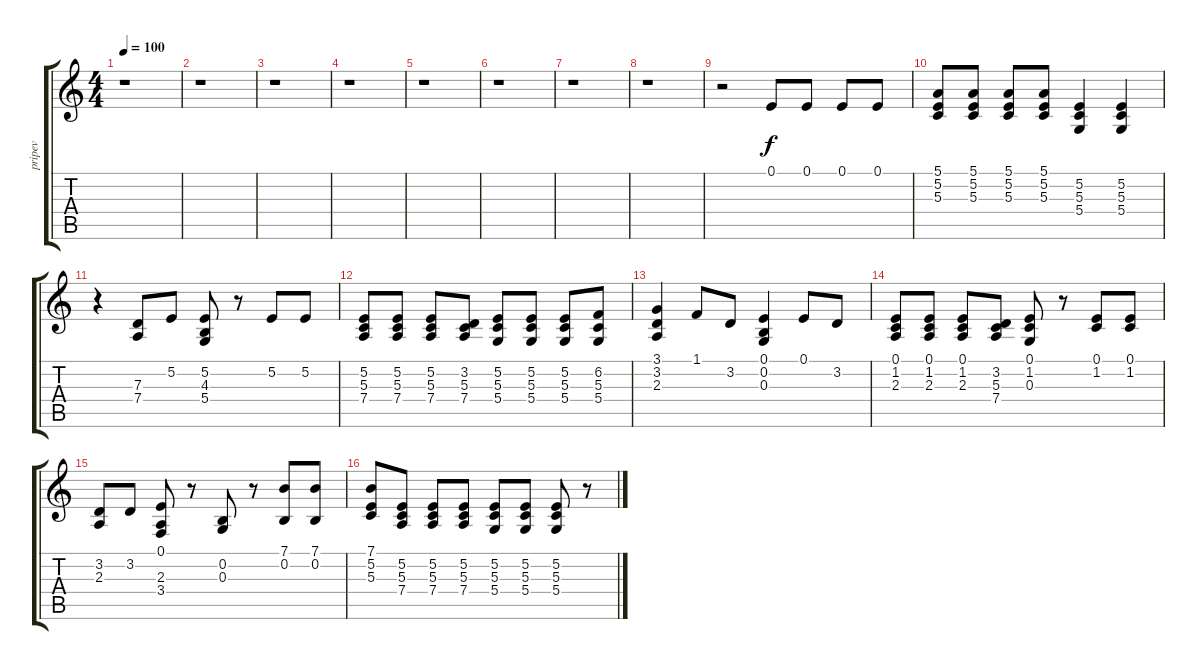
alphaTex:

\track ("pripev" "pripev") {instrument pad1newage}
\staff {score tabs}
\tuning (E4 B3 G3 D3 A2 E2) {hide}
\ts (4 4)
\tempo 100
\clef g2
\ks c
r.1{dy f} |
r.1 |
r.1 |
r.1 |
r.1 |
r.1 |
r.1 |
r.1 |
r.2 0.1.8 0.1.8 0.1.8 0.1.8 |
(5.1 5.2 5.3).8 (5.1 5.2 5.3).8 (5.1 5.2 5.3).8 (5.1 5.2 5.3).8 (5.2 5.3 5.4).4 (5.2 5.3 5.4).4 |
r.4 (7.3 7.4).8 5.2.8 (5.2 4.3 5.4).8 r.8 5.2.8 5.2.8 |
(5.2 5.3 7.4).8 (5.2 5.3 7.4).8 (5.2 5.3 7.4).8 (3.2 5.3 7.4).8 (5.2 5.3 5.4).8 (5.2 5.3 5.4).8 (5.2 5.3 5.4).8 (6.2 5.3 5.4).8 |
(3.1 3.2 2.3).4 1.1.8 3.2.8 (0.1 0.2 0.3).4 0.1.8 3.2.8 |
(0.1 1.2 2.3).8 (0.1 1.2 2.3).8 (0.1 1.2 2.3).8 (3.2 5.3 7.4).8 (0.1 1.2 0.3).8 r.8 (0.1 1.2).8 (0.1 1.2).8 |
(3.2 2.3).8 3.2.8 (0.1 2.3 3.4).8 r.8 (0.2 0.3).8 r.8 (7.1 0.2).8 (7.1 0.2).8 |
(7.1 5.2 5.3).8 (5.2 5.3 7.4).8 (5.2 5.3 7.4).8 (5.2 5.3 7.4).8 (5.2 5.3 5.4).8 (5.2 5.3 5.4).8 (5.2 5.3 5.4).8 r.8
